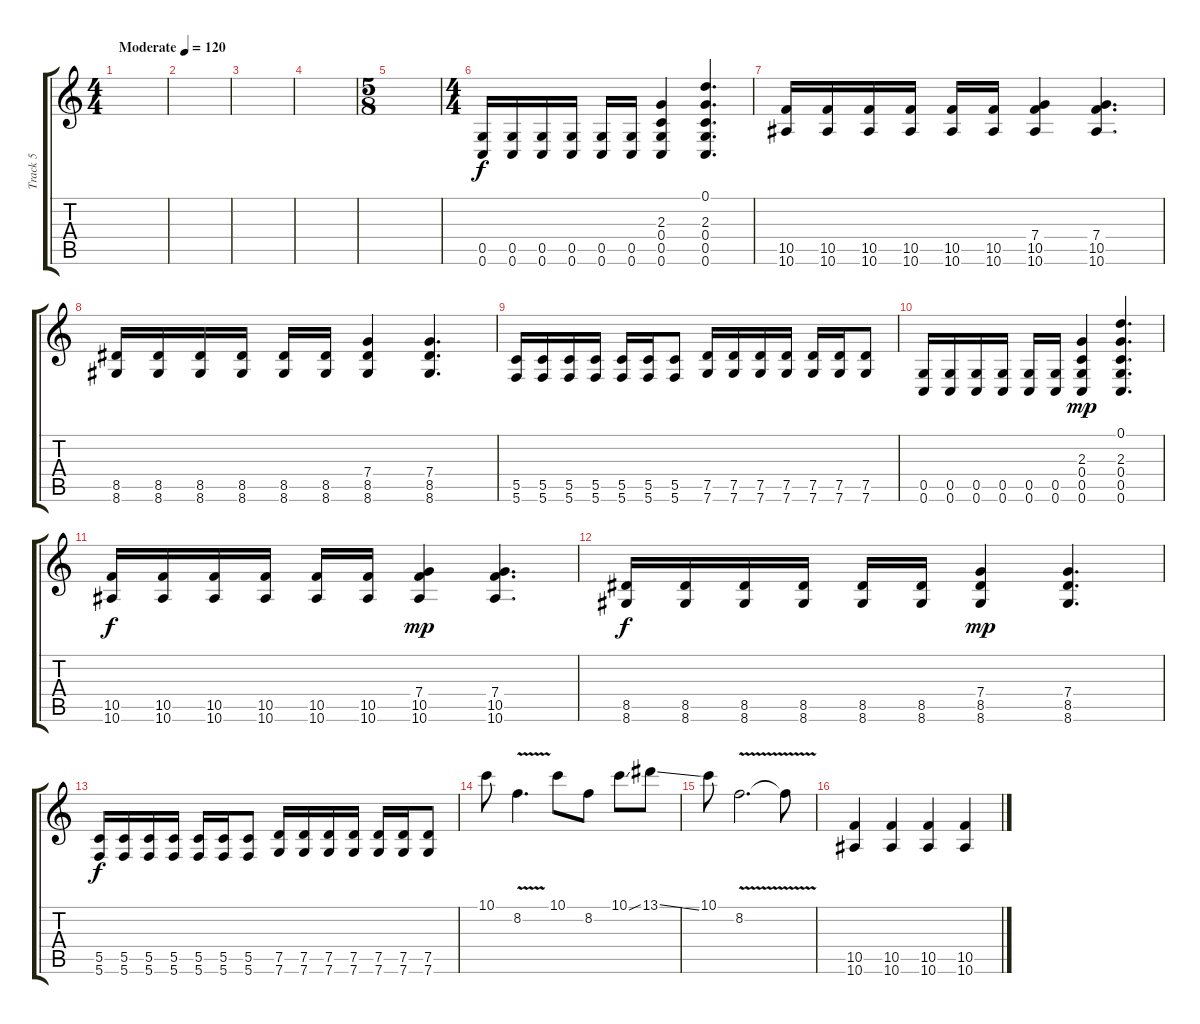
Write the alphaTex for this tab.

\track ("Track 5" "Track 5") {instrument distortionguitar}
\staff {score tabs}
\tuning (D4 A3 F3 C3 G2 C2) {hide}
\ts (4 4)
\tempo (120 "Moderate")
\clef g2
\ks c
|
|
|
|
\ts (5 8)
|
\ts (4 4)
(0.5 0.6).16 (0.5 0.6).16 (0.5 0.6).16 (0.5 0.6).16 (0.5 0.6).16 (0.5 0.6).16 (2.3 0.4 0.5 0.6).4 (0.1 2.3 0.4 0.5 0.6).4{d} |
(10.5 10.6).16 (10.5 10.6).16 (10.5 10.6).16 (10.5 10.6).16 (10.5 10.6).16 (10.5 10.6).16 (7.4 10.5 10.6).4 (7.4 10.5 10.6).4{d} |
(8.5 8.6).16 (8.5 8.6).16 (8.5 8.6).16 (8.5 8.6).16 (8.5 8.6).16 (8.5 8.6).16 (7.4 8.5 8.6).4 (7.4 8.5 8.6).4{d} |
(5.5 5.6).16 (5.5 5.6).16 (5.5 5.6).16 (5.5 5.6).16 (5.5 5.6).16 (5.5 5.6).16 (5.5 5.6).8 (7.5 7.6).16 (7.5 7.6).16 (7.5 7.6).16 (7.5 7.6).16 (7.5 7.6).16 (7.5 7.6).16 (7.5 7.6).8 |
(0.5 0.6).16 (0.5 0.6).16 (0.5 0.6).16 (0.5 0.6).16 (0.5 0.6).16 (0.5 0.6).16 (2.3 0.4 0.5 0.6).4{dy mp} (0.1 2.3 0.4 0.5 0.6).4{d} |
(10.5 10.6).16{dy f} (10.5 10.6).16 (10.5 10.6).16 (10.5 10.6).16 (10.5 10.6).16 (10.5 10.6).16 (7.4 10.5 10.6).4{dy mp} (7.4 10.5 10.6).4{d} |
(8.5 8.6).16{dy f} (8.5 8.6).16 (8.5 8.6).16 (8.5 8.6).16 (8.5 8.6).16 (8.5 8.6).16 (7.4 8.5 8.6).4{dy mp} (7.4 8.5 8.6).4{d} |
(5.5 5.6).16{dy f} (5.5 5.6).16 (5.5 5.6).16 (5.5 5.6).16 (5.5 5.6).16 (5.5 5.6).16 (5.5 5.6).8 (7.5 7.6).16 (7.5 7.6).16 (7.5 7.6).16 (7.5 7.6).16 (7.5 7.6).16 (7.5 7.6).16 (7.5 7.6).8 |
10.1.8 8.2{v}.4{d} 10.1.8 8.2.8 10.1{ss}.8 13.1{ss}.8 |
10.1.8 8.2{v}.2{d} 8.2{t}.8 |
(10.5 10.6).4 (10.5 10.6).4 (10.5 10.6).4 (10.5 10.6).4
